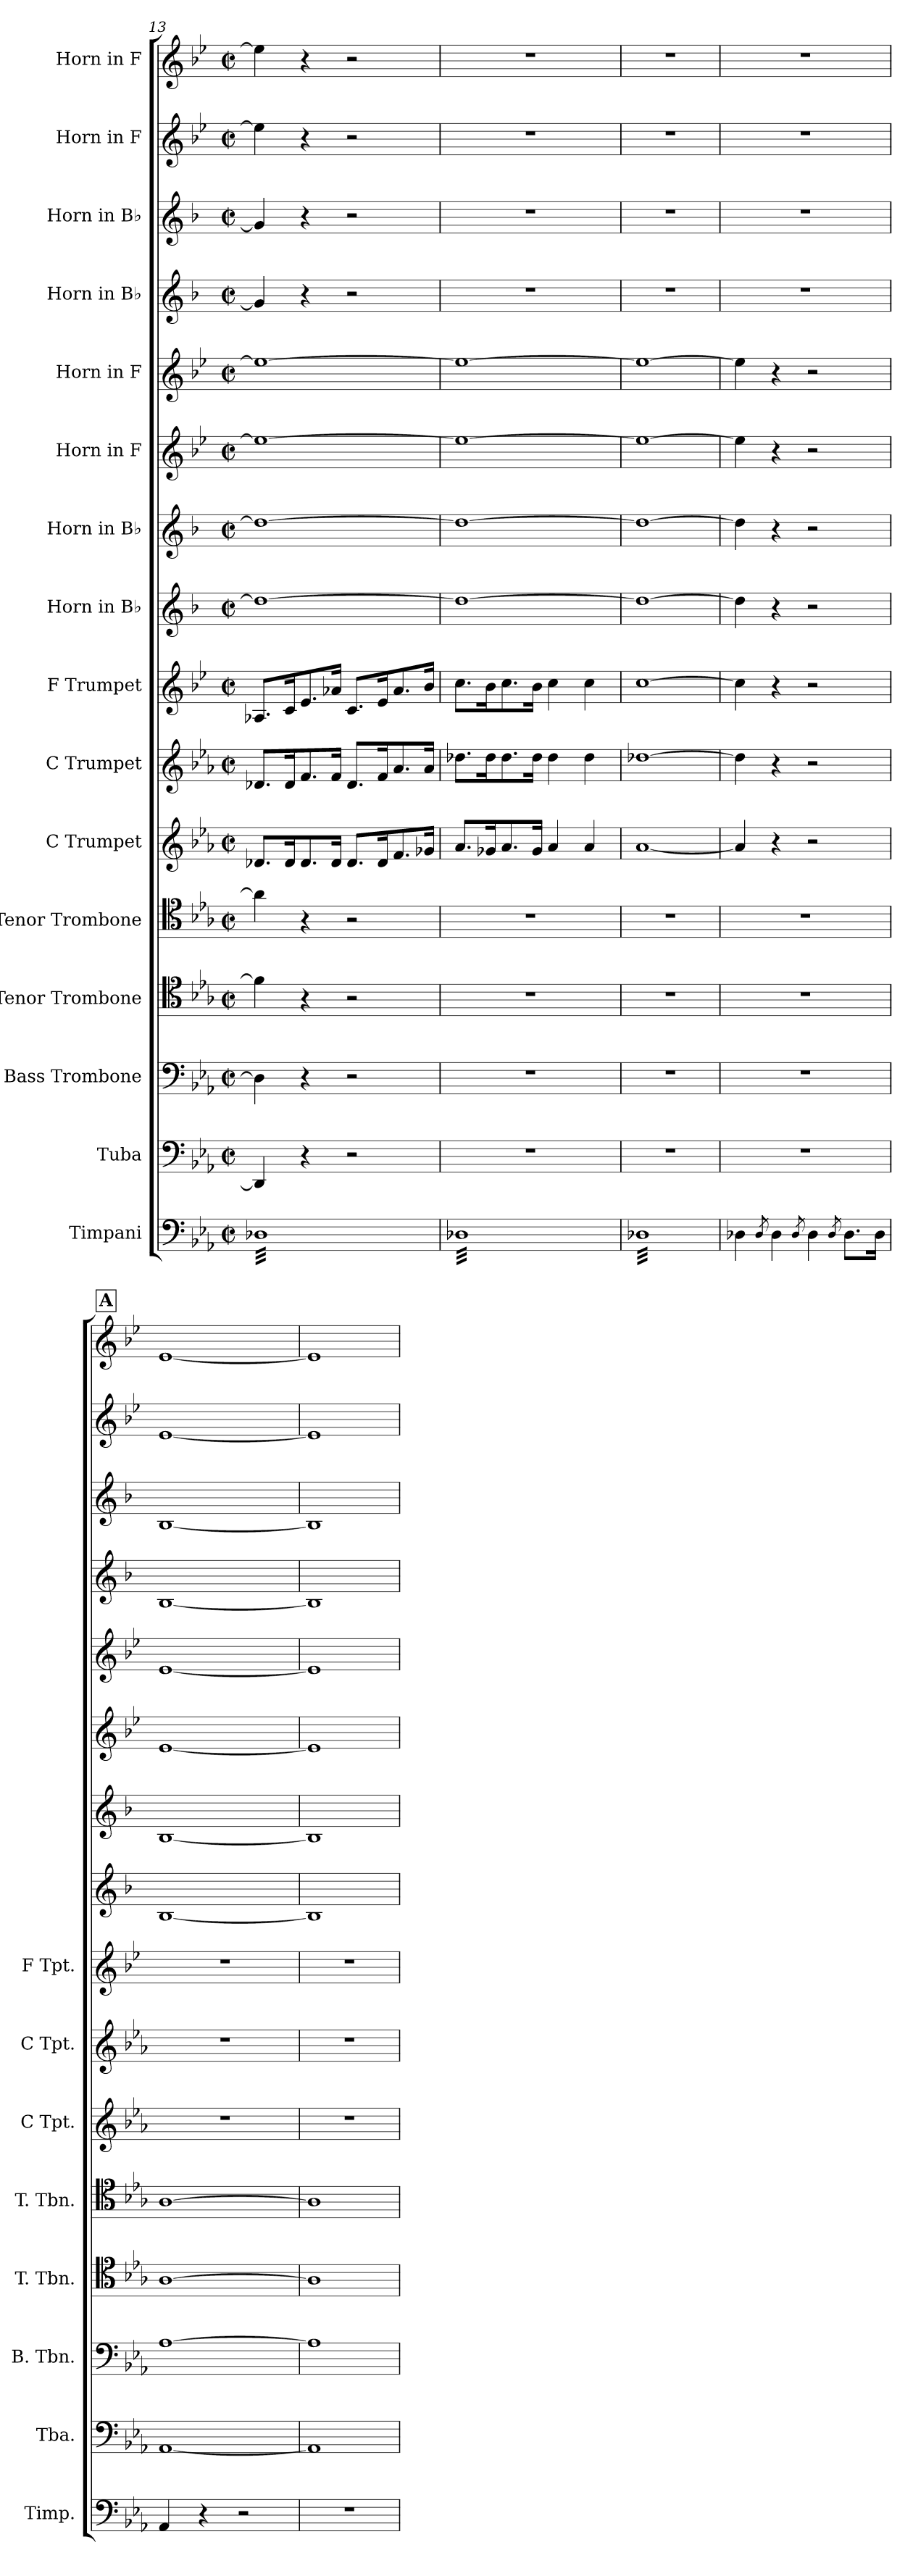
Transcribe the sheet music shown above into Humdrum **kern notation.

**kern	**kern	**kern	**kern	**kern	**kern	**kern	**kern	**kern	**kern	**kern	**kern	**kern	**kern	**kern	**kern
*part16	*part15	*part14	*part13	*part12	*part11	*part10	*part9	*part8	*part7	*part6	*part5	*part4	*part3	*part2	*part1
*staff16	*staff15	*staff14	*staff13	*staff12	*staff11	*staff10	*staff9	*staff8	*staff7	*staff6	*staff5	*staff4	*staff3	*staff2	*staff1
*I"Timpani	*I"Tuba	*I"Bass Trombone	*I"Tenor Trombone	*I"Tenor Trombone	*I"C Trumpet	*I"C Trumpet	*I"F Trumpet	*I"Horn in B♭	*I"Horn in B♭	*I"Horn in F	*I"Horn in F	*I"Horn in B♭	*I"Horn in B♭	*I"Horn in F	*I"Horn in F
*I'Timp.	*I'Tba.	*I'B. Tbn.	*I'T. Tbn.	*I'T. Tbn.	*I'C Tpt.	*I'C Tpt.	*I'F Tpt.	*	*	*	*	*	*	*	*
!!LO:PB:g=z
*clefF4	*clefF4	*clefF4	*clefC4	*clefC4	*clefG2	*clefG2	*clefG2	*clefG2	*clefG2	*clefG2	*clefG2	*clefG2	*clefG2	*clefG2	*clefG2
*	*	*	*	*	*	*	*ITrd-3c-5	*ITrd1c2	*ITrd1c2	*ITrd4c7	*ITrd4c7	*ITrd1c2	*ITrd1c2	*ITrd4c7	*ITrd4c7
*k[b-e-a-]	*k[b-e-a-]	*k[b-e-a-]	*k[b-e-a-]	*k[b-e-a-]	*k[b-e-a-]	*k[b-e-a-]	*k[b-e-a-]	*k[b-e-a-]	*k[b-e-a-]	*k[b-e-a-]	*k[b-e-a-]	*k[b-e-a-]	*k[b-e-a-]	*k[b-e-a-]	*k[b-e-a-]
*M2/2	*M2/2	*M2/2	*M2/2	*M2/2	*M2/2	*M2/2	*M2/2	*M2/2	*M2/2	*M2/2	*M2/2	*M2/2	*M2/2	*M2/2	*M2/2
*met(c|)	*met(c|)	*met(c|)	*met(c|)	*met(c|)	*met(c|)	*met(c|)	*met(c|)	*met(c|)	*met(c|)	*met(c|)	*met(c|)	*met(c|)	*met(c|)	*met(c|)	*met(c|)
=13	=13	=13	=13	=13	=13	=13	=13	=13	=13	=13	=13	=13	=13	=13	=13
*tremolo	*	*	*	*	*	*	*	*	*	*	*	*	*	*	*
32D-XLLL	4DD-/]	4D-\]	4f\]	4a-\]	8.d-X/L	8.d-X/L	8.d-X/L	1cc#_	1cc#_	1a-_	1a-_	4f/]	4f/]	4a-\]	4a-\]
32D-X	.	.	.	.	.	.	.	.	.	.	.	.	.	.	.
32D-X	.	.	.	.	.	.	.	.	.	.	.	.	.	.	.
32D-X	.	.	.	.	.	.	.	.	.	.	.	.	.	.	.
32D-X	.	.	.	.	.	.	.	.	.	.	.	.	.	.	.
32D-X	.	.	.	.	.	.	.	.	.	.	.	.	.	.	.
32D-X	.	.	.	.	16d-/K	16d-/K	16f/K	.	.	.	.	.	.	.	.
32D-X	.	.	.	.	.	.	.	.	.	.	.	.	.	.	.
32D-X	4r	4r	4r	4r	8.d-/	8.f/	8.a-/	.	.	.	.	4r	4r	4r	4r
32D-X	.	.	.	.	.	.	.	.	.	.	.	.	.	.	.
32D-X	.	.	.	.	.	.	.	.	.	.	.	.	.	.	.
32D-X	.	.	.	.	.	.	.	.	.	.	.	.	.	.	.
32D-X	.	.	.	.	.	.	.	.	.	.	.	.	.	.	.
32D-X	.	.	.	.	.	.	.	.	.	.	.	.	.	.	.
32D-X	.	.	.	.	16d-/Jk	16f/Jk	16dd-X/Jk	.	.	.	.	.	.	.	.
32D-X	.	.	.	.	.	.	.	.	.	.	.	.	.	.	.
32D-X	2r	2r	2r	2r	8.d-/L	8.d-/L	8.f/L	.	.	.	.	2r	2r	2r	2r
32D-X	.	.	.	.	.	.	.	.	.	.	.	.	.	.	.
32D-X	.	.	.	.	.	.	.	.	.	.	.	.	.	.	.
32D-X	.	.	.	.	.	.	.	.	.	.	.	.	.	.	.
32D-X	.	.	.	.	.	.	.	.	.	.	.	.	.	.	.
32D-X	.	.	.	.	.	.	.	.	.	.	.	.	.	.	.
32D-X	.	.	.	.	16d-/K	16f/K	16a-/K	.	.	.	.	.	.	.	.
32D-X	.	.	.	.	.	.	.	.	.	.	.	.	.	.	.
32D-X	.	.	.	.	8.f/	8.a-/	8.dd-/	.	.	.	.	.	.	.	.
32D-X	.	.	.	.	.	.	.	.	.	.	.	.	.	.	.
32D-X	.	.	.	.	.	.	.	.	.	.	.	.	.	.	.
32D-X	.	.	.	.	.	.	.	.	.	.	.	.	.	.	.
32D-X	.	.	.	.	.	.	.	.	.	.	.	.	.	.	.
32D-X	.	.	.	.	.	.	.	.	.	.	.	.	.	.	.
32D-X	.	.	.	.	16g-X/Jk	16a-/Jk	16ee-/Jk	.	.	.	.	.	.	.	.
32D-XJJJ	.	.	.	.	.	.	.	.	.	.	.	.	.	.	.
=14	=14	=14	=14	=14	=14	=14	=14	=14	=14	=14	=14	=14	=14	=14	=14
32D-XLLL	1r	1r	1r	1r	8.a-/L	8.dd-X\L	8.ff\L	1cc#_	1cc#_	1a-_	1a-_	1r	1r	1r	1r
32D-X	.	.	.	.	.	.	.	.	.	.	.	.	.	.	.
32D-X	.	.	.	.	.	.	.	.	.	.	.	.	.	.	.
32D-X	.	.	.	.	.	.	.	.	.	.	.	.	.	.	.
32D-X	.	.	.	.	.	.	.	.	.	.	.	.	.	.	.
32D-X	.	.	.	.	.	.	.	.	.	.	.	.	.	.	.
32D-X	.	.	.	.	16g-X/K	16dd-\K	16ee-\K	.	.	.	.	.	.	.	.
32D-X	.	.	.	.	.	.	.	.	.	.	.	.	.	.	.
32D-X	.	.	.	.	8.a-/	8.dd-\	8.ff\	.	.	.	.	.	.	.	.
32D-X	.	.	.	.	.	.	.	.	.	.	.	.	.	.	.
32D-X	.	.	.	.	.	.	.	.	.	.	.	.	.	.	.
32D-X	.	.	.	.	.	.	.	.	.	.	.	.	.	.	.
32D-X	.	.	.	.	.	.	.	.	.	.	.	.	.	.	.
32D-X	.	.	.	.	.	.	.	.	.	.	.	.	.	.	.
32D-X	.	.	.	.	16g-/Jk	16dd-\Jk	16ee-\Jk	.	.	.	.	.	.	.	.
32D-X	.	.	.	.	.	.	.	.	.	.	.	.	.	.	.
32D-X	.	.	.	.	4a-/	4dd-\	4ff\	.	.	.	.	.	.	.	.
32D-X	.	.	.	.	.	.	.	.	.	.	.	.	.	.	.
32D-X	.	.	.	.	.	.	.	.	.	.	.	.	.	.	.
32D-X	.	.	.	.	.	.	.	.	.	.	.	.	.	.	.
32D-X	.	.	.	.	.	.	.	.	.	.	.	.	.	.	.
32D-X	.	.	.	.	.	.	.	.	.	.	.	.	.	.	.
32D-X	.	.	.	.	.	.	.	.	.	.	.	.	.	.	.
32D-X	.	.	.	.	.	.	.	.	.	.	.	.	.	.	.
32D-X	.	.	.	.	4a-/	4dd-\	4ff\	.	.	.	.	.	.	.	.
32D-X	.	.	.	.	.	.	.	.	.	.	.	.	.	.	.
32D-X	.	.	.	.	.	.	.	.	.	.	.	.	.	.	.
32D-X	.	.	.	.	.	.	.	.	.	.	.	.	.	.	.
32D-X	.	.	.	.	.	.	.	.	.	.	.	.	.	.	.
32D-X	.	.	.	.	.	.	.	.	.	.	.	.	.	.	.
32D-X	.	.	.	.	.	.	.	.	.	.	.	.	.	.	.
32D-XJJJ	.	.	.	.	.	.	.	.	.	.	.	.	.	.	.
=15	=15	=15	=15	=15	=15	=15	=15	=15	=15	=15	=15	=15	=15	=15	=15
32D-XLLL	1r	1r	1r	1r	[1a-	[1dd-X	[1ff	1cc#_	1cc#_	1a-_	1a-_	1r	1r	1r	1r
32D-X	.	.	.	.	.	.	.	.	.	.	.	.	.	.	.
32D-X	.	.	.	.	.	.	.	.	.	.	.	.	.	.	.
32D-X	.	.	.	.	.	.	.	.	.	.	.	.	.	.	.
32D-X	.	.	.	.	.	.	.	.	.	.	.	.	.	.	.
32D-X	.	.	.	.	.	.	.	.	.	.	.	.	.	.	.
32D-X	.	.	.	.	.	.	.	.	.	.	.	.	.	.	.
32D-X	.	.	.	.	.	.	.	.	.	.	.	.	.	.	.
32D-X	.	.	.	.	.	.	.	.	.	.	.	.	.	.	.
32D-X	.	.	.	.	.	.	.	.	.	.	.	.	.	.	.
32D-X	.	.	.	.	.	.	.	.	.	.	.	.	.	.	.
32D-X	.	.	.	.	.	.	.	.	.	.	.	.	.	.	.
32D-X	.	.	.	.	.	.	.	.	.	.	.	.	.	.	.
32D-X	.	.	.	.	.	.	.	.	.	.	.	.	.	.	.
32D-X	.	.	.	.	.	.	.	.	.	.	.	.	.	.	.
32D-X	.	.	.	.	.	.	.	.	.	.	.	.	.	.	.
32D-X	.	.	.	.	.	.	.	.	.	.	.	.	.	.	.
32D-X	.	.	.	.	.	.	.	.	.	.	.	.	.	.	.
32D-X	.	.	.	.	.	.	.	.	.	.	.	.	.	.	.
32D-X	.	.	.	.	.	.	.	.	.	.	.	.	.	.	.
32D-X	.	.	.	.	.	.	.	.	.	.	.	.	.	.	.
32D-X	.	.	.	.	.	.	.	.	.	.	.	.	.	.	.
32D-X	.	.	.	.	.	.	.	.	.	.	.	.	.	.	.
32D-X	.	.	.	.	.	.	.	.	.	.	.	.	.	.	.
32D-X	.	.	.	.	.	.	.	.	.	.	.	.	.	.	.
32D-X	.	.	.	.	.	.	.	.	.	.	.	.	.	.	.
32D-X	.	.	.	.	.	.	.	.	.	.	.	.	.	.	.
32D-X	.	.	.	.	.	.	.	.	.	.	.	.	.	.	.
32D-X	.	.	.	.	.	.	.	.	.	.	.	.	.	.	.
32D-X	.	.	.	.	.	.	.	.	.	.	.	.	.	.	.
32D-X	.	.	.	.	.	.	.	.	.	.	.	.	.	.	.
32D-XJJJ	.	.	.	.	.	.	.	.	.	.	.	.	.	.	.
*Xtremolo	*	*	*	*	*	*	*	*	*	*	*	*	*	*	*
=16	=16	=16	=16	=16	=16	=16	=16	=16	=16	=16	=16	=16	=16	=16	=16
4D-X\	1r	1r	1r	1r	4a-/]	4dd-\]	4ff\]	4cc#\]	4cc#\]	4a-\]	4a-\]	1r	1r	1r	1r
8qD-/	.	.	.	.	.	.	.	.	.	.	.	.	.	.	.
4D-\	.	.	.	.	4r	4r	4r	4r	4r	4r	4r	.	.	.	.
8qD-/	.	.	.	.	.	.	.	.	.	.	.	.	.	.	.
4D-\	.	.	.	.	2r	2r	2r	2r	2r	2r	2r	.	.	.	.
8qD-/	.	.	.	.	.	.	.	.	.	.	.	.	.	.	.
8.D-\L	.	.	.	.	.	.	.	.	.	.	.	.	.	.	.
16D-\Jk	.	.	.	.	.	.	.	.	.	.	.	.	.	.	.
!!LO:REH:place=s1:a:B:fs=14:t=A
=17	=17	=17	=17	=17	=17	=17	=17	=17	=17	=17	=17	=17	=17	=17	=17
4AA-/	[1AA-	[1A-	[1A-	[1A-	1r	1r	1r	[1A-	[1A-	[1A-	[1A-	[1A-	[1A-	[1A-	[1A-
4r	.	.	.	.	.	.	.	.	.	.	.	.	.	.	.
2r	.	.	.	.	.	.	.	.	.	.	.	.	.	.	.
=18	=18	=18	=18	=18	=18	=18	=18	=18	=18	=18	=18	=18	=18	=18	=18
1r	1AA-]	1A-]	1A-]	1A-]	1r	1r	1r	1A-]	1A-]	1A-]	1A-]	1A-]	1A-]	1A-]	1A-]
=	=	=	=	=	=	=	=	=	=	=	=	=	=	=	=
*-	*-	*-	*-	*-	*-	*-	*-	*-	*-	*-	*-	*-	*-	*-	*-
